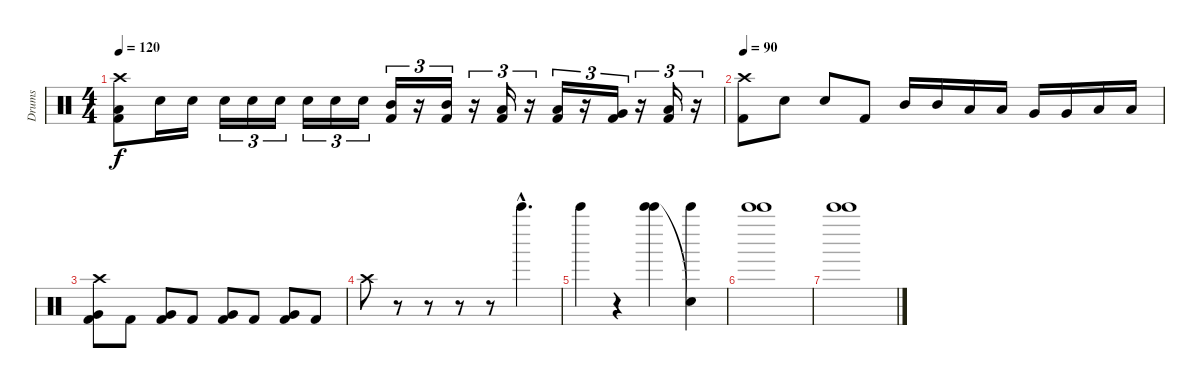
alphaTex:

\track ("Drums" "Drums") {instrument percussion}
\staff {score}
\articulation defaults
\ts (4 4)
\tempo 120
\clef neutral
\ks c
("Crash high (hit)" "Low Floor Tom (hit)" "Kick (hit) 2").8{dy f} "Electric Snare (hit)".16 "Electric Snare (hit)".16 "Electric Snare (hit)".16{tu (3 2)} "Electric Snare (hit)".16{tu (3 2)} "Electric Snare (hit)".16{tu (3 2)} "Electric Snare (hit)".16{tu (3 2)} "Electric Snare (hit)".16{tu (3 2)} "Electric Snare (hit)".16{tu (3 2)} ("Mid Tom (hit)" "Kick (hit) 2").16{tu (3 2)} r.16{tu (3 2)} ("Mid Tom (hit)" "Kick (hit) 2").16{tu (3 2)} r.16{tu (3 2)} ("Low Tom (hit)" "Kick (hit) 2").16{tu (3 2)} r.16{tu (3 2)} ("Low Tom (hit)" "Kick (hit) 2").16{tu (3 2)} r.16{tu (3 2)} ("Very Low Tom (hit)" "Kick (hit) 2").16{tu (3 2)} r.16{tu (3 2)} ("Low Floor Tom (hit)" "Kick (hit) 2").16{tu (3 2)} r.16{tu (3 2)} |
\tempo 90
("Crash high (hit)" "Kick (hit) 2").8 "Electric Snare (hit)".8 "Electric Snare (hit)".8 "Kick (hit) 2".8 "Mid Tom (hit)".16 "Mid Tom (hit)".16 "Low Tom (hit)".16 "Low Tom (hit)".16 "Very Low Tom (hit)".16 "Very Low Tom (hit)".16 "Low Floor Tom (hit)".16 "Low Floor Tom (hit)".16 |
("Crash high (hit)" "Very Low Tom (hit)" "Kick (hit) 2").8 "Kick (hit) 2".8 ("Very Low Tom (hit)" "Kick (hit) 2").8 "Kick (hit) 2".8 ("Very Low Tom (hit)" "Kick (hit) 2").8 "Kick (hit) 2".8 ("Very Low Tom (hit)" "Kick (hit) 2").8 "Kick (hit) 2".8 |
"Crash high (hit)".8 r.8{volume 9} r.8 r.8 r.8 "Bell Tree (hit)"{hac}.4{d} |
"Bell Tree (hit)".4 r.4 ("Bell Tree (hit)" "Bell Tree (hit)").4 ("Snare (hit)"{t} "Bell Tree (hit)").4{volume 5} |
("Bell Tree (hit)" "Bell Tree (hit)").1 |
("Bell Tree (hit)" "Bell Tree (hit)").1
